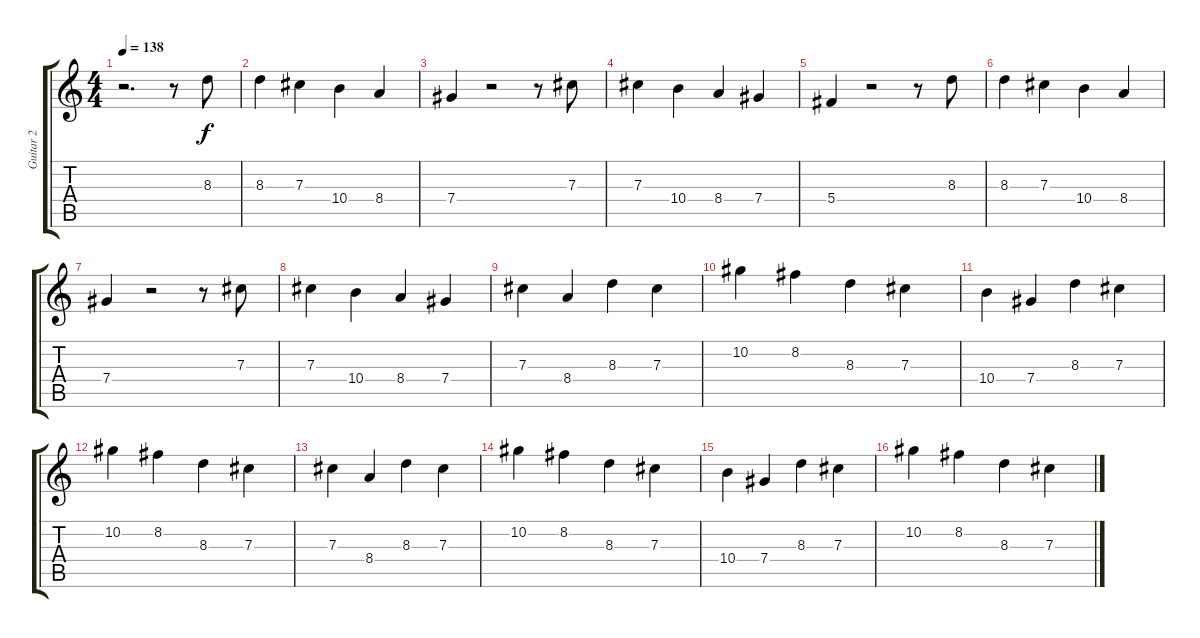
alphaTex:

\track ("Guitar 2" "Guitar 2") {instrument distortionguitar}
\staff {score tabs}
\tuning (Eb4 Bb3 Gb3 Db3 Ab2 Db2) {hide}
\ts (4 4)
\tempo 138
\clef g2
\ks c
r.2{d dy f instrument electricguitarjazz} r.8 8.3.8 |
8.3.4 7.3.4 10.4.4 8.4.4 |
7.4.4 r.2 r.8 7.3.8 |
7.3.4 10.4.4 8.4.4 7.4.4 |
5.4.4 r.2 r.8 8.3.8 |
8.3.4 7.3.4 10.4.4 8.4.4 |
7.4.4 r.2 r.8 7.3.8 |
7.3.4 10.4.4 8.4.4 7.4.4 |
7.3.4 8.4.4 8.3.4 7.3.4 |
10.2.4 8.2.4 8.3.4 7.3.4 |
10.4.4 7.4.4 8.3.4 7.3.4 |
10.2.4 8.2.4 8.3.4 7.3.4 |
7.3.4 8.4.4 8.3.4 7.3.4 |
10.2.4 8.2.4 8.3.4 7.3.4 |
10.4.4 7.4.4 8.3.4 7.3.4 |
10.2.4 8.2.4 8.3.4 7.3.4
